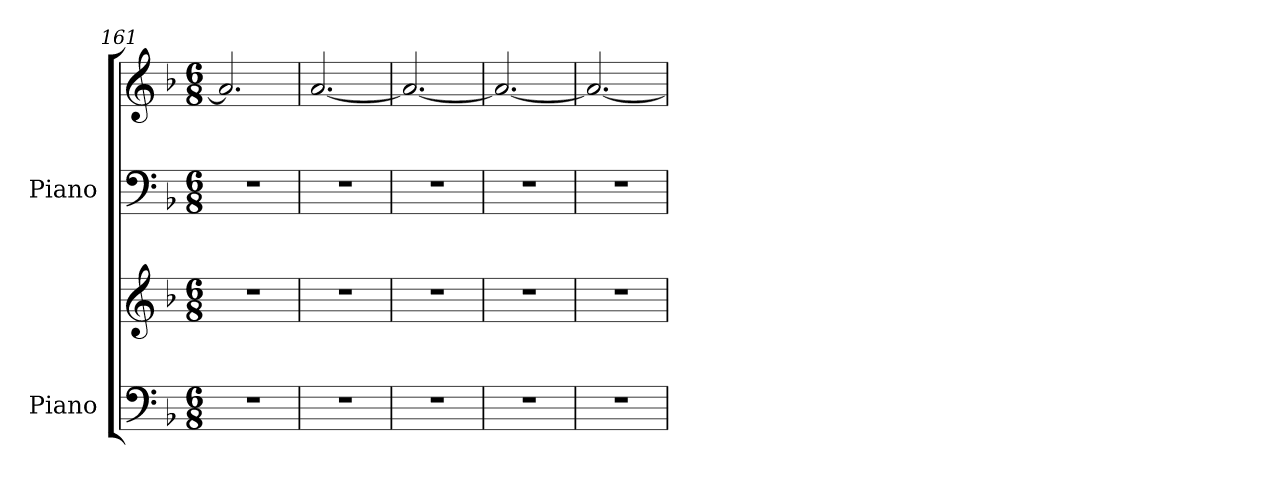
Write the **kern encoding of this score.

**kern	**kern	**kern	**kern
*part2	*part2	*part1	*part1
*staff4	*staff3	*staff2	*staff1
*I"Piano	*	*I"Piano	*
*I'Pno.	*	*I'Pno.	*
!!LO:PB:g=z
*clefF4	*clefG2	*clefF4	*clefG2
*k[b-]	*k[b-]	*k[b-]	*k[b-]
*M6/8	*M6/8	*M6/8	*M6/8
=161	=161	=161	=161
2.r	2.r	2.r	2.a/]
=162	=162	=162	=162
2.r	2.r	2.r	[2.a/
=163	=163	=163	=163
2.r	2.r	2.r	2.a/_
=164	=164	=164	=164
2.r	2.r	2.r	2.a/_
=165	=165	=165	=165
2.r	2.r	2.r	2.a/_
=	=	=	=
*-	*-	*-	*-
